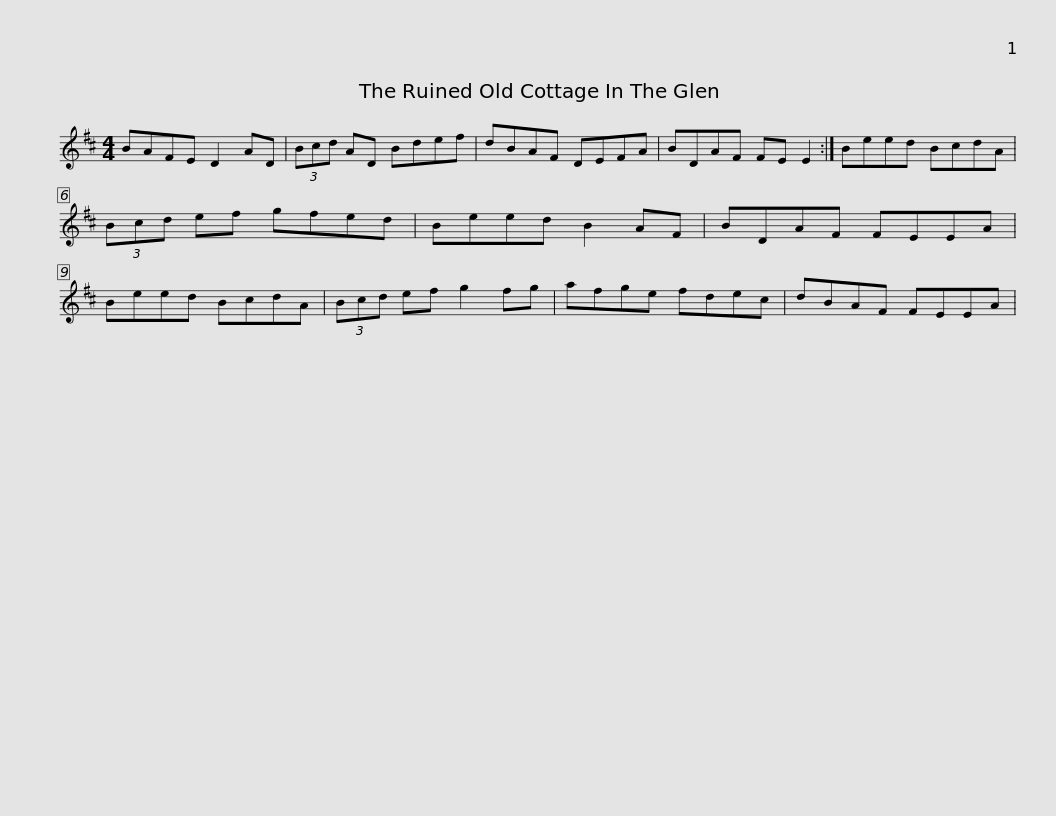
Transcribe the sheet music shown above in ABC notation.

X:1
L:1/8
M:4/4
I:linebreak $
K:D
V:1 treble
V:1
 BAFE D2 AD | (3Bcd AD Bdef | dBAF DEFA | BDAF FE E2 :| Beed BcdA |$ %5
 (3Bcd ef gfed | Beed B2 AF | BDAF FEEA | Beed BcdA | (3Bcd ef g2 fg |$ %10
 afge fdec | dBAF FEEA | %12
